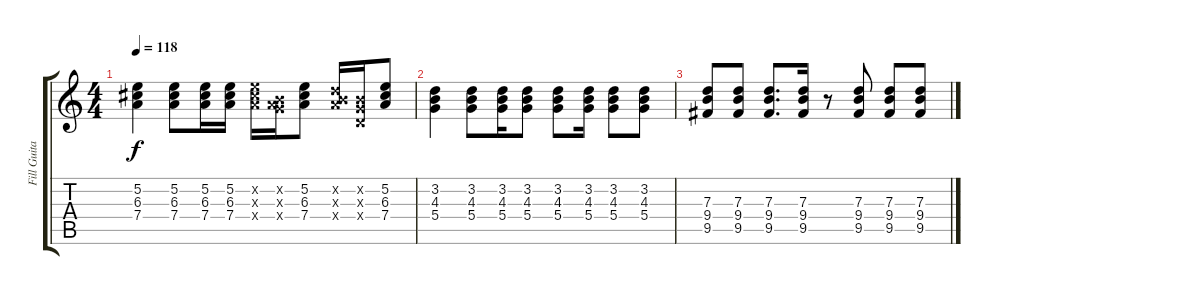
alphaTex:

\track ("Fill Guitar" "Fill Guita") {instrument overdrivenguitar}
\staff {score tabs}
\tuning (E4 B3 G3 D3 A2 E2) {hide}
\ts (4 4)
\tempo 118
\clef g2
\ks c
(5.2 6.3 7.4).4{dy f} (5.2 6.3 7.4).8 (5.2 6.3 7.4).16 (5.2 6.3 7.4).16 (5.2{x} 6.3{x} 7.4{x}).16 (0.2{x} 0.3{x} 7.4{x}).16 (5.2 6.3 7.4).8 (0.2{x} 7.3{x} 7.4{x}).16 (0.2{x} 0.3{x} 0.4{x}).16 (5.2 6.3 7.4).8 |
(3.2 4.3 5.4).4 (3.2 4.3 5.4).8 (3.2 4.3 5.4).16 (3.2 4.3 5.4).8 (3.2 4.3 5.4).8 (3.2 4.3 5.4).16 (3.2 4.3 5.4).8 (3.2 4.3 5.4).8 |
(7.3 9.4 9.5).8 (7.3 9.4 9.5).8 (7.3 9.4 9.5).8{d} (7.3 9.4 9.5).16 r.8 (7.3 9.4 9.5).8 (7.3 9.4 9.5).8 (7.3 9.4 9.5).8
